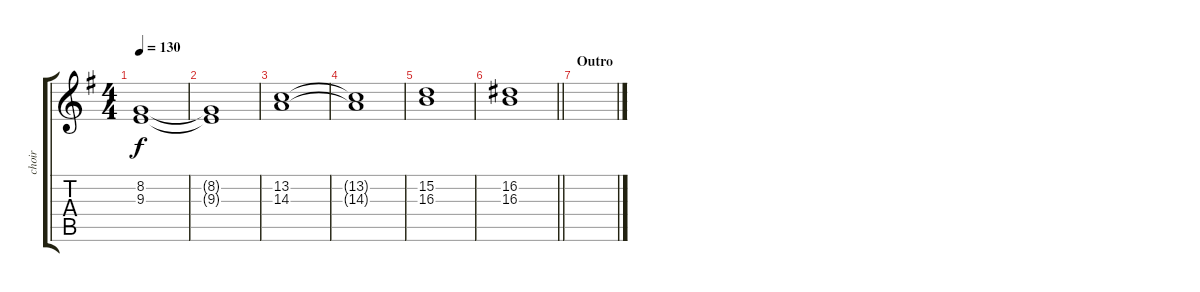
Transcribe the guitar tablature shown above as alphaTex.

\track ("choir" "choir") {instrument choiraahs}
\staff {score tabs}
\tuning (E4 B3 G3 D3 A2 E2) {hide}
\ts (4 4)
\tempo 130
\clef g2
\ks eminor
(8.2 9.3).1{dy f} |
(8.2{t} 9.3{t}).1 |
(13.2 14.3).1 |
(13.2{t} 14.3{t}).1 |
(15.2 16.3).1 |
\barLineRight lightlight
(16.2 16.3).1 |
\section ("" "Outro")
